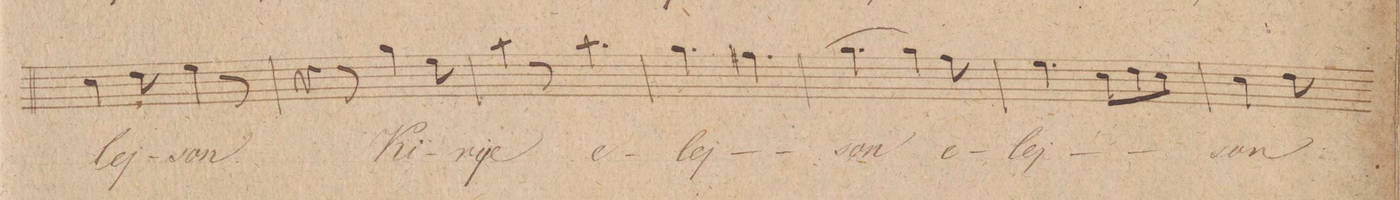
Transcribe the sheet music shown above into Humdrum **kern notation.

**kern	**text	**dynam
*I"Canto	*	*
*clefC1	*	*
*k[]	*	*
*M6/8	*	*
4a\	lej-	.
8b\	.	.
4cc\	-son	.
8r	.	.
=21	=21	=21
4r	.	.
8r	.	.
4ee\	Ki-	.
8cc\	.	.
=22	=22	=22
4ff\	-rije	.
8r	.	.
4.ff\	e-	.
=23	=23	=23
4.ee\	-lej-	.
4.dd#X\	.	.
=24	=24	=24
[4.ee\	-son	.
4ee\]	.	.
8dd\	e-	.
=25	=25	=25
4.cc\	-lej-	.
8a\L	.	.
8b\	.	.
8a\J	.	.
=26	=26	=26
4a\	-son	.
8b\	.	.
*-	*-	*-
